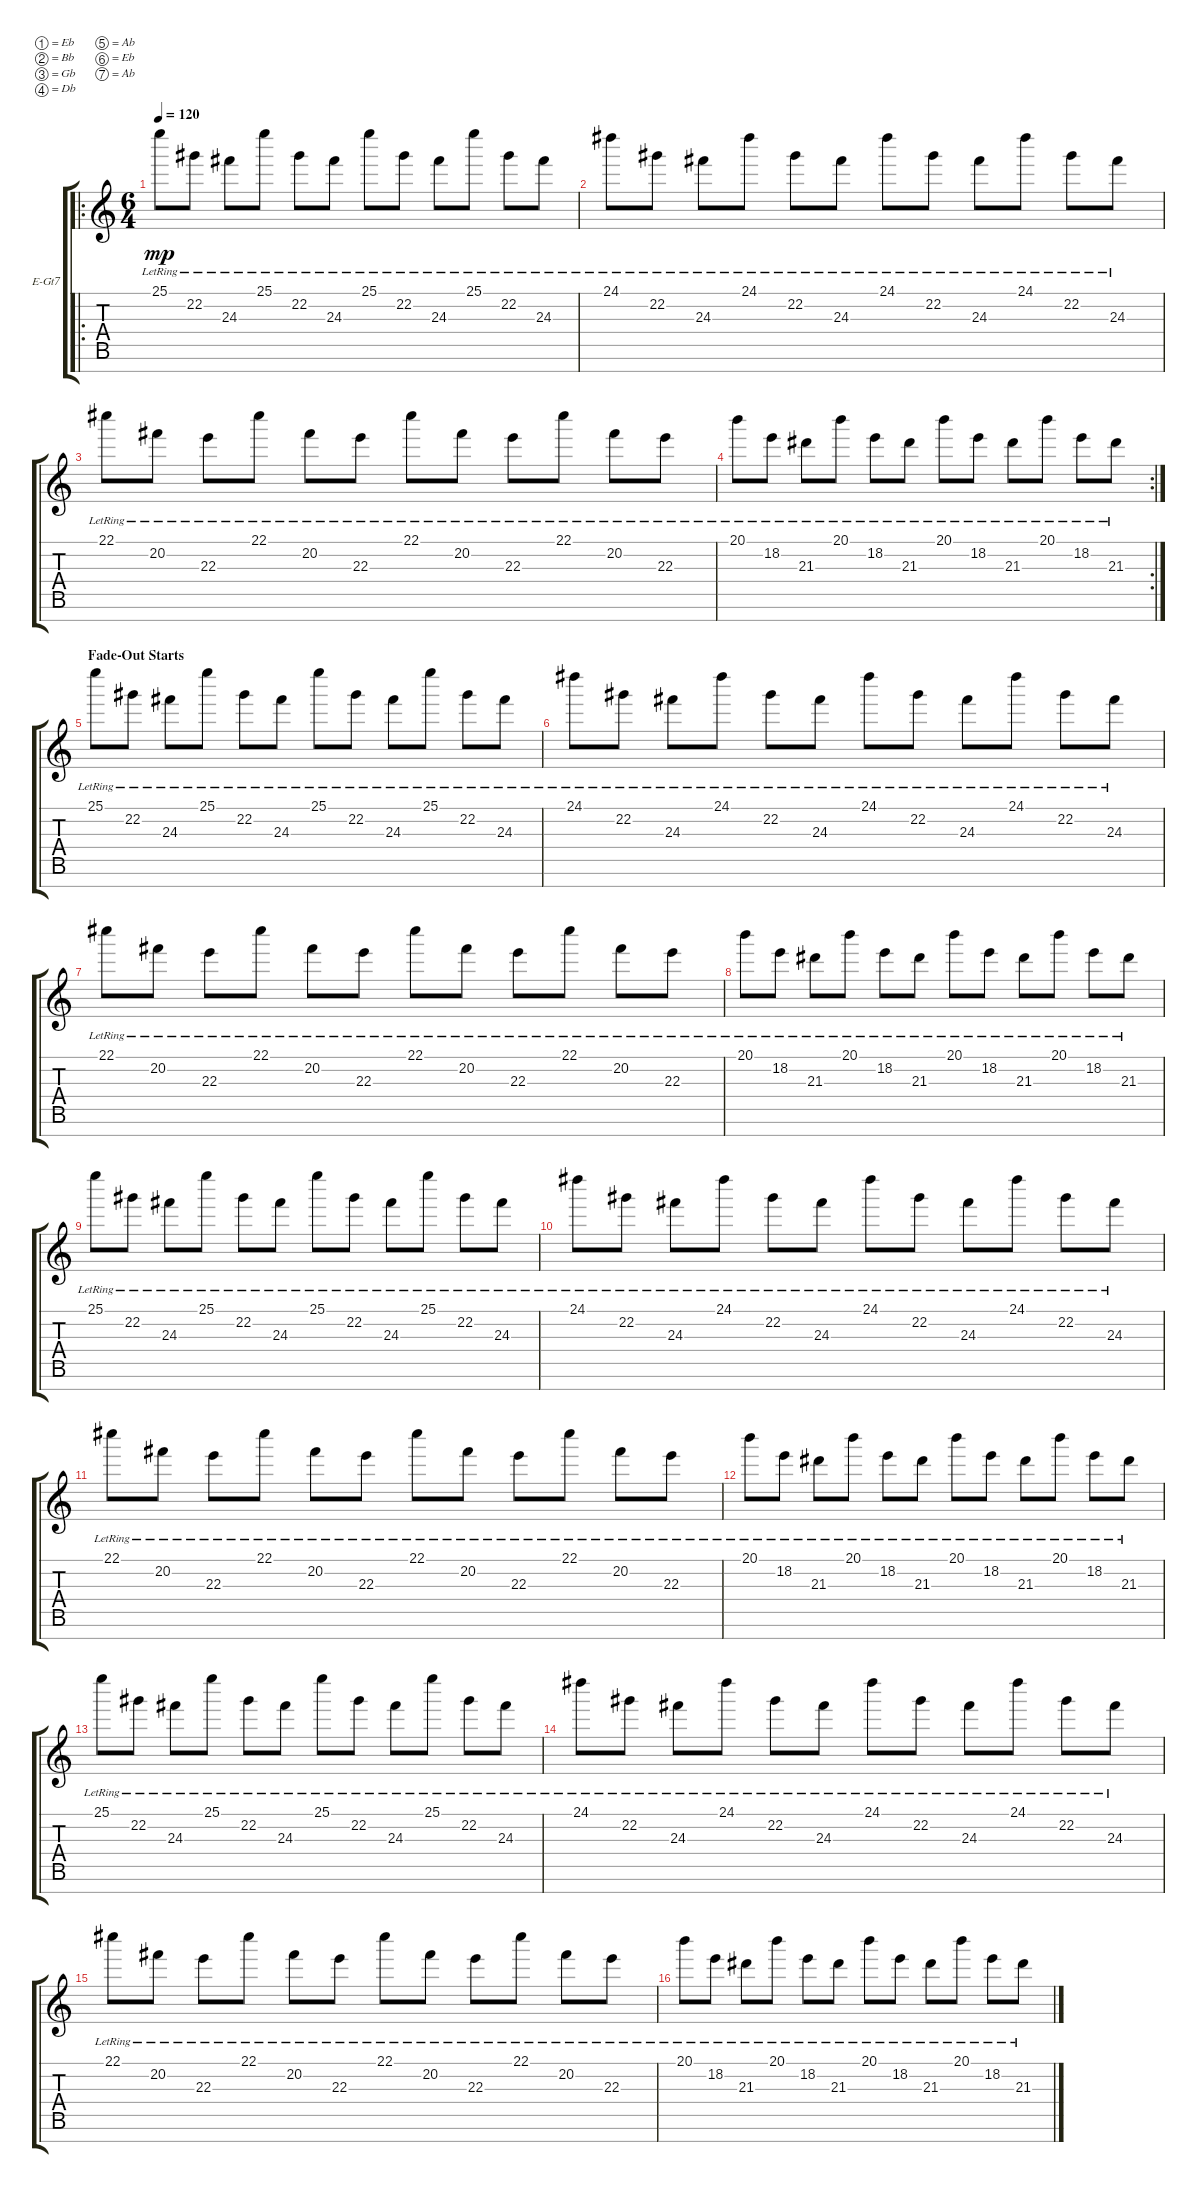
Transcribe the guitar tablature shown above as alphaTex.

\defaultSystemsLayout 4
\bracketExtendMode groupsimilarinstruments
\firstSystemTrackNameOrientation horizontal
\otherSystemsTrackNameOrientation horizontal
\track ("Piano" "E-Gt7") {instrument electricguitarclean}
\staff {score tabs}
\tuning (Eb4 Bb3 Gb3 Db3 Ab2 Eb2 Ab1)
\ro
\ts (6 4)
\tempo 120
\clef g2
\ks c
25.1{lr}.8{dy mp} 22.2{lr}.8 24.3{lr}.8 25.1{lr}.8 22.2{lr}.8 24.3{lr}.8 25.1{lr}.8 22.2{lr}.8 24.3{lr}.8 25.1{lr}.8 22.2{lr}.8 24.3{lr}.8 |
24.1{lr}.8 22.2{lr}.8 24.3{lr}.8 24.1{lr}.8 22.2{lr}.8 24.3{lr}.8 24.1{lr}.8 22.2{lr}.8 24.3{lr}.8 24.1{lr}.8 22.2{lr}.8 24.3{lr}.8 |
22.1{lr}.8 20.2{lr}.8 22.3{lr}.8 22.1{lr}.8 20.2{lr}.8 22.3{lr}.8 22.1{lr}.8 20.2{lr}.8 22.3{lr}.8 22.1{lr}.8 20.2{lr}.8 22.3{lr}.8 |
\rc 2
20.1{lr}.8 18.2{lr}.8 21.3{lr}.8 20.1{lr}.8 18.2{lr}.8 21.3{lr}.8 20.1{lr}.8 18.2{lr}.8 21.3{lr}.8 20.1{lr}.8 18.2{lr}.8 21.3{lr}.8 |
\section ("" "Fade-Out Starts")
25.1{lr}.8 22.2{lr}.8 24.3{lr}.8 25.1{lr}.8 22.2{lr}.8 24.3{lr}.8 25.1{lr}.8 22.2{lr}.8 24.3{lr}.8 25.1{lr}.8 22.2{lr}.8 24.3{lr}.8 |
24.1{lr}.8 22.2{lr}.8 24.3{lr}.8 24.1{lr}.8 22.2{lr}.8 24.3{lr}.8 24.1{lr}.8 22.2{lr}.8 24.3{lr}.8 24.1{lr}.8 22.2{lr}.8 24.3{lr}.8 |
22.1{lr}.8 20.2{lr}.8 22.3{lr}.8 22.1{lr}.8 20.2{lr}.8 22.3{lr}.8 22.1{lr}.8 20.2{lr}.8 22.3{lr}.8 22.1{lr}.8 20.2{lr}.8 22.3{lr}.8 |
20.1{lr}.8 18.2{lr}.8 21.3{lr}.8 20.1{lr}.8 18.2{lr}.8 21.3{lr}.8 20.1{lr}.8 18.2{lr}.8 21.3{lr}.8 20.1{lr}.8 18.2{lr}.8 21.3{lr}.8 |
25.1{lr}.8 22.2{lr}.8 24.3{lr}.8 25.1{lr}.8 22.2{lr}.8 24.3{lr}.8 25.1{lr}.8 22.2{lr}.8 24.3{lr}.8 25.1{lr}.8 22.2{lr}.8 24.3{lr}.8 |
24.1{lr}.8 22.2{lr}.8 24.3{lr}.8 24.1{lr}.8 22.2{lr}.8 24.3{lr}.8 24.1{lr}.8 22.2{lr}.8 24.3{lr}.8 24.1{lr}.8 22.2{lr}.8 24.3{lr}.8 |
22.1{lr}.8 20.2{lr}.8 22.3{lr}.8 22.1{lr}.8 20.2{lr}.8 22.3{lr}.8 22.1{lr}.8 20.2{lr}.8 22.3{lr}.8 22.1{lr}.8 20.2{lr}.8 22.3{lr}.8 |
20.1{lr}.8 18.2{lr}.8 21.3{lr}.8 20.1{lr}.8 18.2{lr}.8 21.3{lr}.8 20.1{lr}.8 18.2{lr}.8 21.3{lr}.8 20.1{lr}.8 18.2{lr}.8 21.3{lr}.8 |
25.1{lr}.8 22.2{lr}.8 24.3{lr}.8 25.1{lr}.8 22.2{lr}.8 24.3{lr}.8 25.1{lr}.8 22.2{lr}.8 24.3{lr}.8 25.1{lr}.8 22.2{lr}.8 24.3{lr}.8 |
24.1{lr}.8 22.2{lr}.8 24.3{lr}.8 24.1{lr}.8 22.2{lr}.8 24.3{lr}.8 24.1{lr}.8 22.2{lr}.8 24.3{lr}.8 24.1{lr}.8 22.2{lr}.8 24.3{lr}.8 |
22.1{lr}.8 20.2{lr}.8 22.3{lr}.8 22.1{lr}.8 20.2{lr}.8 22.3{lr}.8 22.1{lr}.8 20.2{lr}.8 22.3{lr}.8 22.1{lr}.8 20.2{lr}.8 22.3{lr}.8 |
20.1{lr}.8 18.2{lr}.8 21.3{lr}.8 20.1{lr}.8 18.2{lr}.8 21.3{lr}.8 20.1{lr}.8 18.2{lr}.8 21.3{lr}.8 20.1{lr}.8 18.2{lr}.8 21.3{lr}.8
